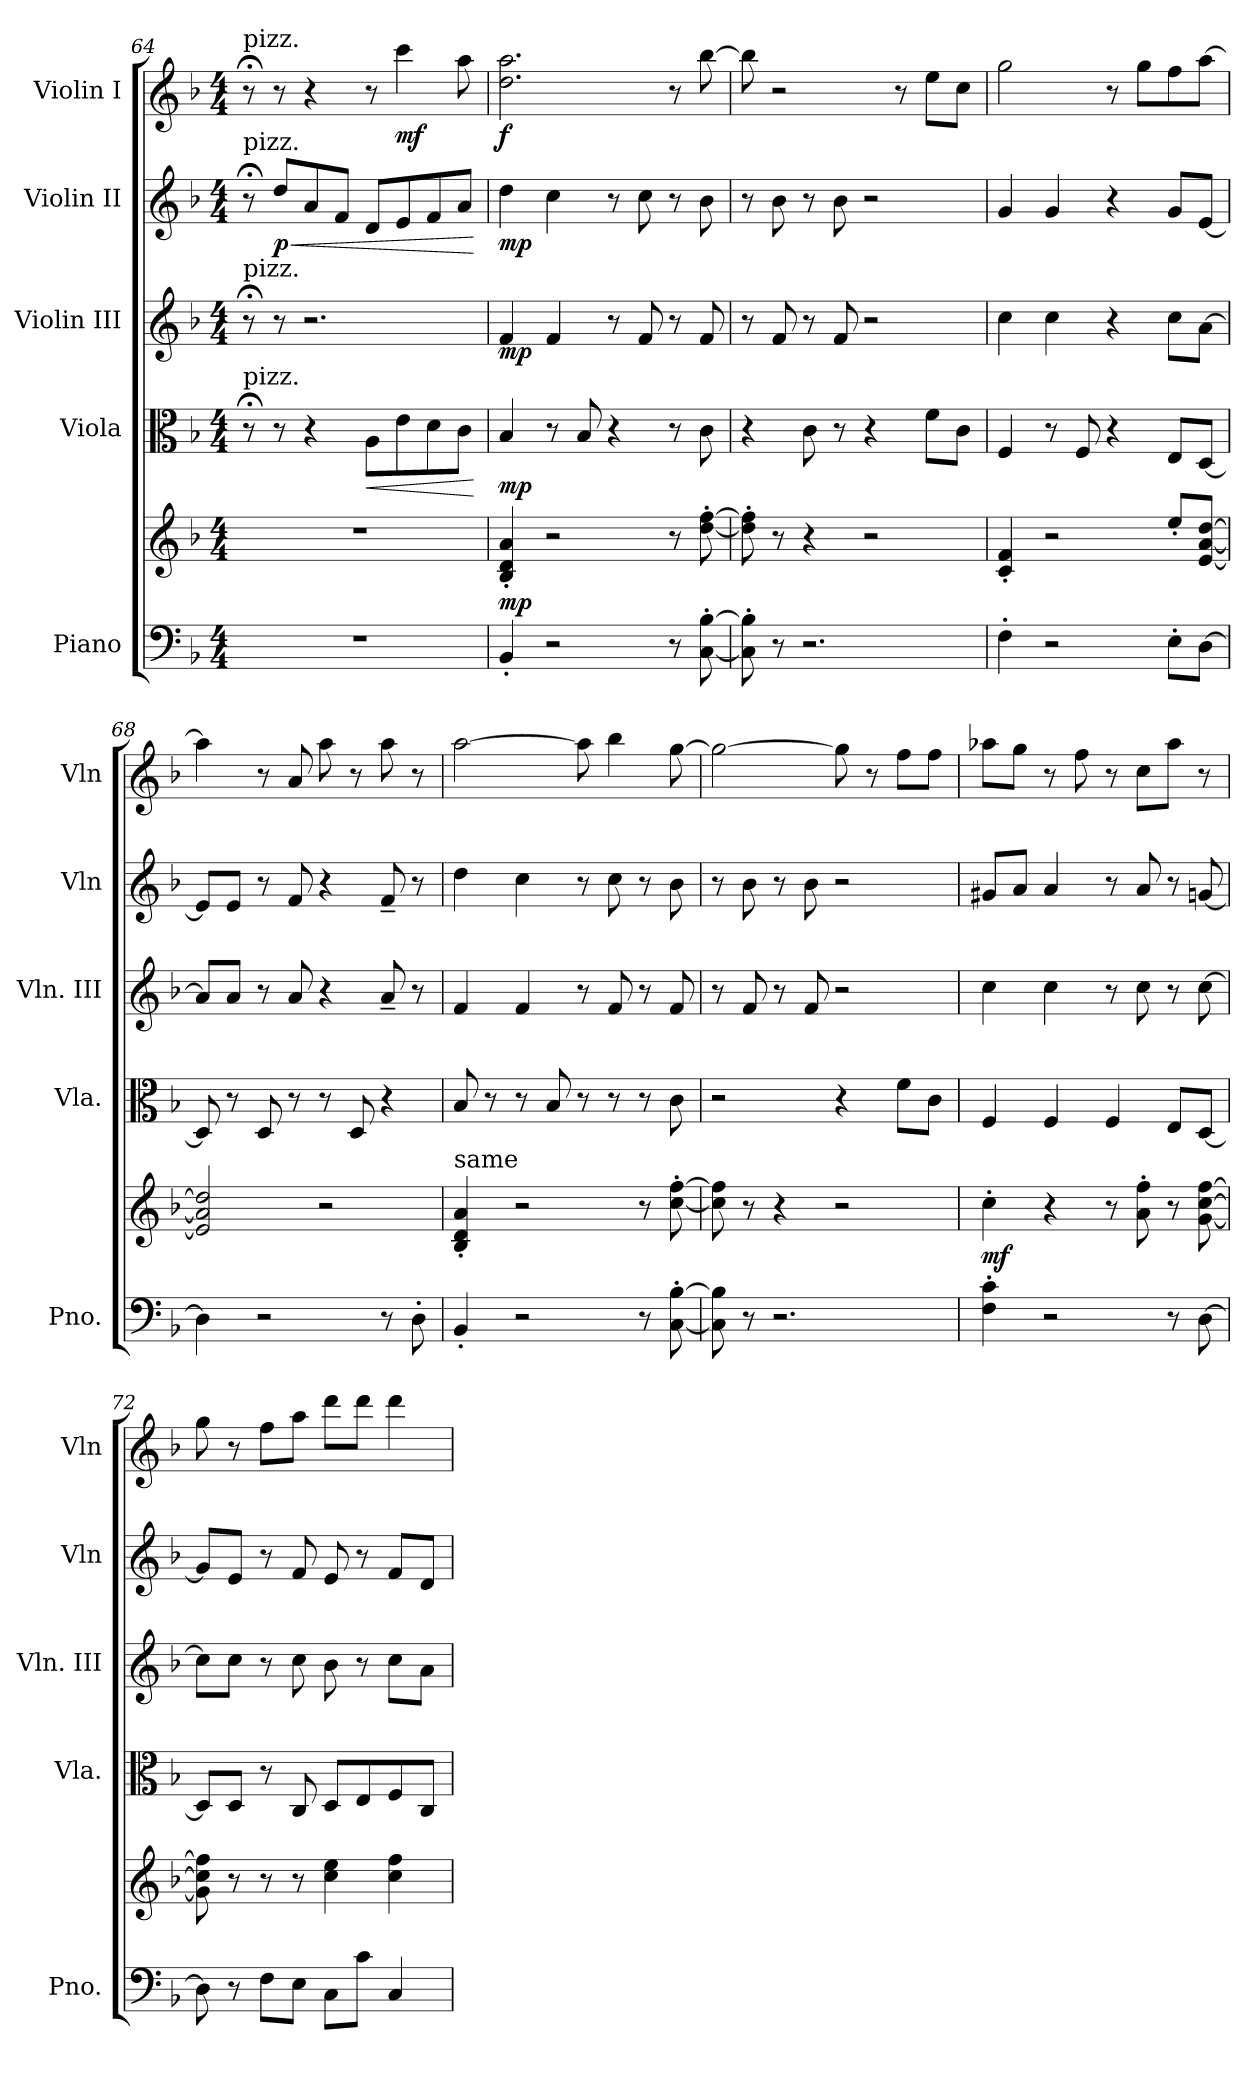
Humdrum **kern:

**kern	**kern	**dynam	**kern	**dynam	**kern	**dynam	**kern	**dynam	**kern	**dynam
*part5	*part5	*part5	*part4	*part4	*part3	*part3	*part2	*part2	*part1	*part1
*staff6	*staff5	*staff5/6	*staff4	*staff4	*staff3	*staff3	*staff2	*staff2	*staff1	*staff1
*I"Piano	*	*	*I"Viola	*	*I"Violin III	*	*I"Violin II	*	*I"Violin I	*
*I'Pno.	*	*	*I'Vla.	*	*I'Vln. III	*	*I'Vln	*	*I'Vln	*
*clefF4	*clefG2	*	*clefC3	*	*clefG2	*	*clefG2	*	*clefG2	*
*k[b-]	*k[b-]	*	*k[b-]	*	*k[b-]	*	*k[b-]	*	*k[b-]	*
*M4/4	*M4/4	*	*M4/4	*	*M4/4	*	*M4/4	*	*M4/4	*
=64	=64	=64	=64	=64	=64	=64	=64	=64	=64	=64
!	!	!	!	!	!	!	!	!	!LO:TX:a:t=pizz.	!
!	!	!	!	!	!	!	!LO:TX:a:t=pizz.	!	!	!
!	!	!	!	!	!LO:TX:a:t=pizz.	!	!	!	!	!
!	!	!	!LO:TX:a:t=pizz.	!	!	!	!	!	!	!
1r	1r	.	8r;<	.	8r;<	.	8r;<	.	8r;<	.
!	!	!	!	!	!	!	!	!LO:HP:b	!	!
!	!	!	!	!	!	!	!	!LO:DY:n=1:b	!	!
.	.	.	8r	.	8r	.	8dd/L	< p	8r	.
.	.	.	4r	.	2.r	.	8a/	.	4r	.
.	.	.	.	.	.	.	8f/J	.	.	.
!	!	!	!	!LO:HP:b	!	!	!	!	!	!
.	.	.	8A\L	<	.	.	8d/L	.	8r	.
!	!	!	!	!	!	!	!	!	!	!LO:DY:b
.	.	.	8e\	.	.	.	8e/	.	4ccc\	mf
.	.	.	8d\	.	.	.	8f/	.	.	.
.	.	.	8c\J	.	.	.	8a/J	.	8aa\	.
.	.	.	.	[	.	.	.	[	.	.
=65	=65	=65	=65	=65	=65	=65	=65	=65	=65	=65
!	!	!LO:DY:a=2	!	!LO:DY:b	!	!LO:DY:b	!	!LO:DY:b	!	!LO:DY:b
4BB-'/	4B-/' 4d/' 4a/'	mp	4B-/	mp	4f/	mp	4dd\	mp	2.dd\ 2.aa\	f
2r	2r	.	8r	.	4f/	.	4cc\	.	.	.
.	.	.	8B-/	.	.	.	.	.	.	.
.	.	.	4r	.	8r	.	8r	.	.	.
.	.	.	.	.	8f/	.	8cc\	.	.	.
8r	8r	.	8r	.	8r	.	8r	.	8r	.
[8C\' [8B-\'	[8dd\' [8ff\'	.	8c\	.	8f/	.	8b-\	.	[8bb-\	.
=66	=66	=66	=66	=66	=66	=66	=66	=66	=66	=66
8C\]' 8B-\]'	8dd\]' 8ff\]'	.	4r	.	8r	.	8r	.	8bb-\]	.
8r	8r	.	.	.	8f/	.	8b-\	.	2r	.
2.r	4r	.	8c\	.	8r	.	8r	.	.	.
.	.	.	8r	.	8f/	.	8b-\	.	.	.
.	2r	.	4r	.	2r	.	2r	.	.	.
.	.	.	.	.	.	.	.	.	8r	.
.	.	.	8f\L	.	.	.	.	.	8ee\L	.
.	.	.	8c\J	.	.	.	.	.	8cc\J	.
!!LO:PB:g=z
=67	=67	=67	=67	=67	=67	=67	=67	=67	=67	=67
4F'\	4c/' 4f/'	.	4F/	.	4cc\	.	4g/	.	2gg\	.
2r	2r	.	8r	.	4cc\	.	4g/	.	.	.
.	.	.	8F/	.	.	.	.	.	.	.
.	.	.	4r	.	4r	.	4r	.	8r	.
.	.	.	.	.	.	.	.	.	8gg\L	.
8E'\L	8ee'/L	.	8E/L	.	8cc\L	.	8g/L	.	8ff\	.
[8D\J	[8e/ [8a/ [8dd/J	.	[8D/J	.	[8a\J	.	[8e/J	.	[8aa\J	.
=68	=68	=68	=68	=68	=68	=68	=68	=68	=68	=68
4D\]	2e/] 2a/] 2dd/]	.	8D/]	.	8a/L]	.	8e/L]	.	4aa\]	.
.	.	.	8r	.	8a/J	.	8e/J	.	.	.
2r	.	.	8D/	.	8r	.	8r	.	8r	.
.	.	.	8r	.	8a/	.	8f/	.	8a/	.
.	2r	.	8r	.	4r	.	4r	.	8aa\	.
.	.	.	8D/	.	.	.	.	.	8r	.
8r	.	.	4r	.	8a~/	.	8f~/	.	8aa\	.
8D'\	.	.	.	.	8r	.	8r	.	8r	.
=69	=69	=69	=69	=69	=69	=69	=69	=69	=69	=69
!	!LO:TX:a:t=same	!	!	!	!	!	!	!	!	!
4BB-'/	4B-/' 4d/' 4a/'	.	8B-/	.	4f/	.	4dd\	.	[2aa\	.
.	.	.	8r	.	.	.	.	.	.	.
2r	2r	.	8r	.	4f/	.	4cc\	.	.	.
.	.	.	8B-/	.	.	.	.	.	.	.
.	.	.	8r	.	8r	.	8r	.	8aa\]	.
.	.	.	8r	.	8f/	.	8cc\	.	4bb-\	.
8r	8r	.	8r	.	8r	.	8r	.	.	.
[8C\' [8B-\'	[8cc\' [8ff\'	.	8c\	.	8f/	.	8b-\	.	[8gg\	.
=70	=70	=70	=70	=70	=70	=70	=70	=70	=70	=70
8C\] 8B-\]	8cc\] 8ff\]	.	2r	.	8r	.	8r	.	2gg\_	.
8r	8r	.	.	.	8f/	.	8b-\	.	.	.
2.r	4r	.	.	.	8r	.	8r	.	.	.
.	.	.	.	.	8f/	.	8b-\	.	.	.
.	2r	.	4r	.	2r	.	2r	.	8gg\]	.
.	.	.	.	.	.	.	.	.	8r	.
.	.	.	8f\L	.	.	.	.	.	8ff\L	.
.	.	.	8c\J	.	.	.	.	.	8ff\J	.
!!LO:LB:g=z
=71	=71	=71	=71	=71	=71	=71	=71	=71	=71	=71
!	!	!LO:DY:b	!	!	!	!	!	!	!	!
4F\' 4c\'	4cc'\	mf	4F/	.	4cc\	.	8g#X/L	.	8aa-X\L	.
.	.	.	.	.	.	.	8a/J	.	8gg\J	.
2r	4r	.	4F/	.	4cc\	.	4a/	.	8r	.
.	.	.	.	.	.	.	.	.	8ff\	.
.	8r	.	4F/	.	8r	.	8r	.	8r	.
.	8a\' 8ff\'	.	.	.	8cc\	.	8a/	.	8cc\L	.
8r	8r	.	8E/L	.	8r	.	8r	.	8aa-\J	.
[8D\	[8gi\ [8cc\ [8ff\	.	[8D/J	.	[8cc\	.	[8gn/	.	8r	.
=72	=72	=72	=72	=72	=72	=72	=72	=72	=72	=72
8D\]	8g\] 8cc\] 8ff\]	.	8D/L]	.	8cc\L]	.	8g/L]	.	8gg\	.
8r	8r	.	8D/J	.	8cc\J	.	8e/J	.	8r	.
8F\L	8r	.	8r	.	8r	.	8r	.	8ff\L	.
8E\J	8r	.	8C/	.	8cc\	.	8f/	.	8aa\J	.
8C\L	4cc\ 4ee\	.	8D/L	.	8b-\	.	8e/	.	8ddd\L	.
8c\J	.	.	8E/	.	8r	.	8r	.	8ddd\J	.
4C/	4cc\ 4ff\	.	8F/	.	8cc\L	.	8f/L	.	4ddd\	.
.	.	.	8C/J	.	8a\J	.	8d/J	.	.	.
=	=	=	=	=	=	=	=	=	=	=
*-	*-	*-	*-	*-	*-	*-	*-	*-	*-	*-
